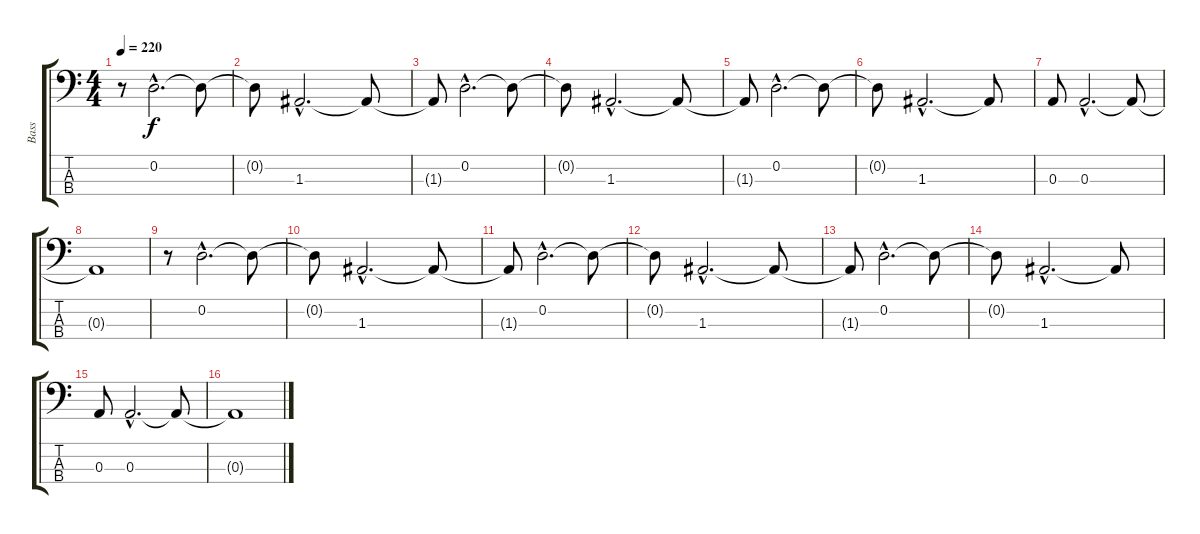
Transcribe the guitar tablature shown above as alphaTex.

\track ("Bass" "Bass") {instrument fretlessbass}
\staff {score tabs}
\tuning (G2 D2 A1 E1) {hide}
\ts (4 4)
\tempo 220
\clef f4
\ks c
r.8{dy f} 0.2{hac}.2{d} 0.2{t}.8 |
0.2{t}.8 1.3{hac}.2{d} 1.3{t}.8 |
1.3{t}.8 0.2{hac}.2{d} 0.2{t}.8 |
0.2{t}.8 1.3{hac}.2{d} 1.3{t}.8 |
1.3{t}.8 0.2{hac}.2{d} 0.2{t}.8 |
0.2{t}.8 1.3{hac}.2{d} 1.3{t}.8 |
0.3.8 0.3{hac}.2{d} 0.3{t}.8 |
0.3{t}.1 |
r.8 0.2{hac}.2{d} 0.2{t}.8 |
0.2{t}.8 1.3{hac}.2{d} 1.3{t}.8 |
1.3{t}.8 0.2{hac}.2{d} 0.2{t}.8 |
0.2{t}.8 1.3{hac}.2{d} 1.3{t}.8 |
1.3{t}.8 0.2{hac}.2{d} 0.2{t}.8 |
0.2{t}.8 1.3{hac}.2{d} 1.3{t}.8 |
0.3.8 0.3{hac}.2{d} 0.3{t}.8 |
0.3{t}.1
